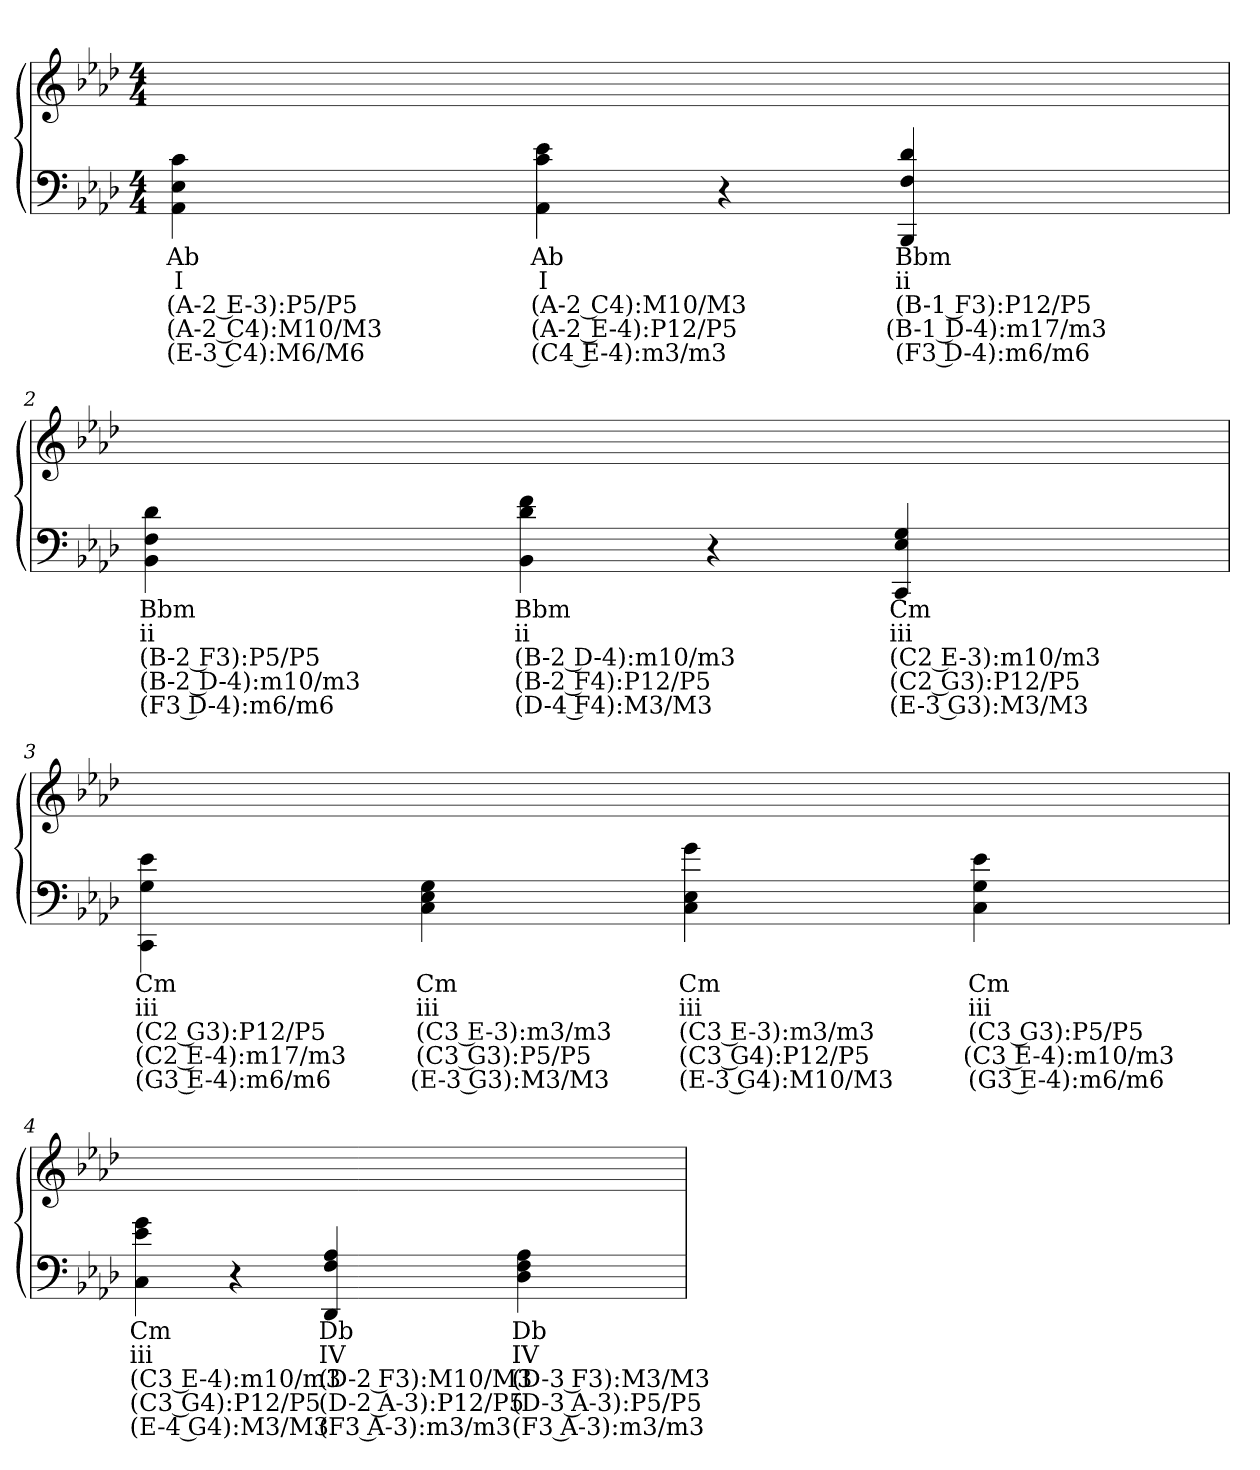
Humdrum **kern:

**kern	**text	**text	**text	**text	**text	**kern
*part2	*part2	*part2	*part2	*part2	*part2	*part1
*staff2	*staff2	*staff2	*staff2	*staff2	*staff2	*staff1
*clefF4	*	*	*	*	*	*clefG2
*k[b-e-a-d-]	*	*	*	*	*	*k[b-e-a-d-]
*A-:	*	*	*	*	*	*A-:
*M4/4	*	*	*	*	*	*M4/4
*MM60	*	*	*	*	*	*MM60
=1	=1	=1	=1	=1	=1	=1
4AA- 4E- 4c	Ab	I	(A-2 E-3):P5/P5	(A-2 C4):M10/M3	(E-3 C4):M6/M6	1ryy
4AA- 4c 4e-	Ab	I	(A-2 C4):M10/M3	(A-2 E-4):P12/P5	(C4 E-4):m3/m3	.
4r	.	.	.	.	.	.
4BBB- 4F 4d-	Bbm	ii	(B-1 F3):P12/P5	(B-1 D-4):m17/m3	(F3 D-4):m6/m6	.
=2	=2	=2	=2	=2	=2	=2
4BB- 4F 4d-	Bbm	ii	(B-2 F3):P5/P5	(B-2 D-4):m10/m3	(F3 D-4):m6/m6	1ryy
4BB- 4d- 4f	Bbm	ii	(B-2 D-4):m10/m3	(B-2 F4):P12/P5	(D-4 F4):M3/M3	.
4r	.	.	.	.	.	.
4CC 4E- 4G	Cm	iii	(C2 E-3):m10/m3	(C2 G3):P12/P5	(E-3 G3):M3/M3	.
=3	=3	=3	=3	=3	=3	=3
4CC 4G 4e-	Cm	iii	(C2 G3):P12/P5	(C2 E-4):m17/m3	(G3 E-4):m6/m6	1ryy
4C 4E- 4G	Cm	iii	(C3 E-3):m3/m3	(C3 G3):P5/P5	(E-3 G3):M3/M3	.
4C 4E- 4g	Cm	iii	(C3 E-3):m3/m3	(C3 G4):P12/P5	(E-3 G4):M10/M3	.
4C 4G 4e-	Cm	iii	(C3 G3):P5/P5	(C3 E-4):m10/m3	(G3 E-4):m6/m6	.
=4	=4	=4	=4	=4	=4	=4
4C 4e- 4g	Cm	iii	(C3 E-4):m10/m3	(C3 G4):P12/P5	(E-4 G4):M3/M3	1ryy
4r	.	.	.	.	.	.
4DD- 4F 4A-	Db	IV	(D-2 F3):M10/M3	(D-2 A-3):P12/P5	(F3 A-3):m3/m3	.
4D- 4F 4A-	Db	IV	(D-3 F3):M3/M3	(D-3 A-3):P5/P5	(F3 A-3):m3/m3	.
=	=	=	=	=	=	=
*-	*-	*-	*-	*-	*-	*-
